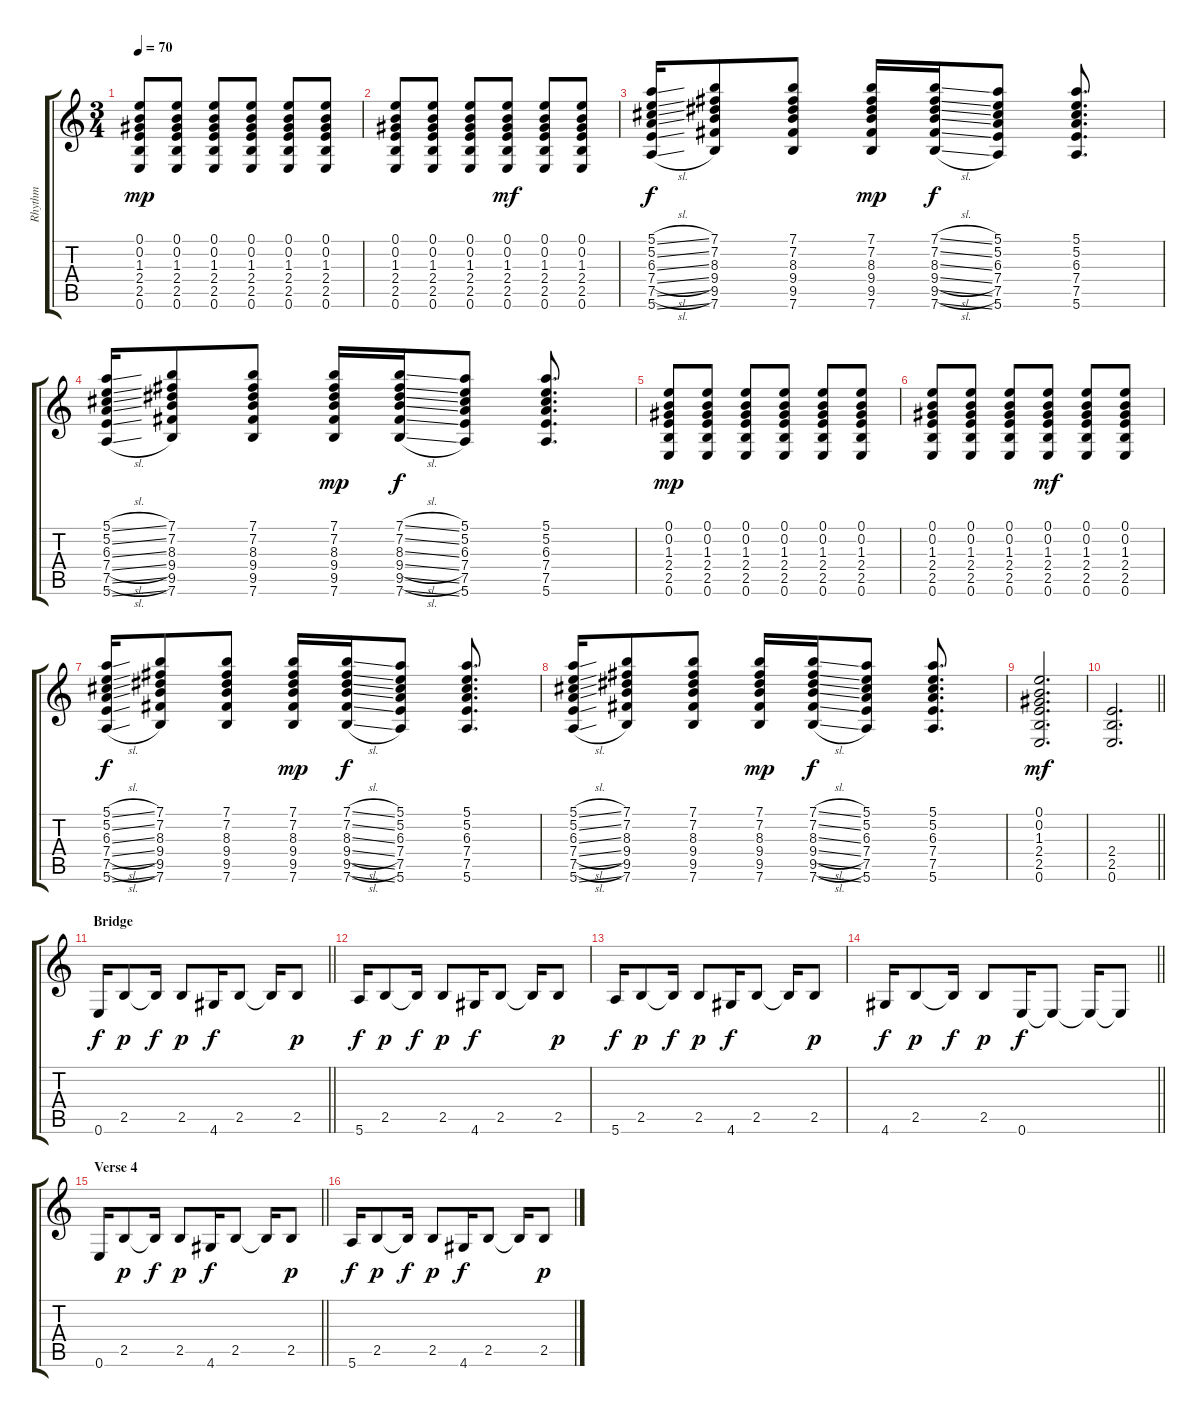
\track ("Rhythm" "Rhythm") {instrument electricguitarclean}
\staff {score tabs}
\tuning (E4 B3 G3 D3 A2 E2) {hide}
\ts (3 4)
\tempo 70
\clef g2
\ks c
(0.1 0.2 1.3 2.4 2.5 0.6).8{dy mp} (0.1 0.2 1.3 2.4 2.5 0.6).8 (0.1 0.2 1.3 2.4 2.5 0.6).8 (0.1 0.2 1.3 2.4 2.5 0.6).8 (0.1 0.2 1.3 2.4 2.5 0.6).8 (0.1 0.2 1.3 2.4 2.5 0.6).8 |
(0.1 0.2 1.3 2.4 2.5 0.6).8 (0.1 0.2 1.3 2.4 2.5 0.6).8 (0.1 0.2 1.3 2.4 2.5 0.6).8 (0.1 0.2 1.3 2.4 2.5 0.6).8{dy mf} (0.1 0.2 1.3 2.4 2.5 0.6).8 (0.1 0.2 1.3 2.4 2.5 0.6).8 |
(5.1{sl} 5.2{sl} 6.3{sl} 7.4{sl} 7.5{sl} 5.6{sl}).16{dy f} (7.1 7.2 8.3 9.4 9.5 7.6).8 (7.1 7.2 8.3 9.4 9.5 7.6).8 (7.1 7.2 8.3 9.4 9.5 7.6).16{dy mp} (7.1{sl} 7.2{sl} 8.3{sl} 9.4{sl} 9.5{sl} 7.6{sl}).16{dy f} (5.1 5.2 6.3 7.4 7.5 5.6).8 (5.1 5.2 6.3 7.4 7.5 5.6).8{d} |
(5.1{sl} 5.2{sl} 6.3{sl} 7.4{sl} 7.5{sl} 5.6{sl}).16 (7.1 7.2 8.3 9.4 9.5 7.6).8 (7.1 7.2 8.3 9.4 9.5 7.6).8 (7.1 7.2 8.3 9.4 9.5 7.6).16{dy mp} (7.1{sl} 7.2{sl} 8.3{sl} 9.4{sl} 9.5{sl} 7.6{sl}).16{dy f} (5.1 5.2 6.3 7.4 7.5 5.6).8 (5.1 5.2 6.3 7.4 7.5 5.6).8{d} |
(0.1 0.2 1.3 2.4 2.5 0.6).8{dy mp} (0.1 0.2 1.3 2.4 2.5 0.6).8 (0.1 0.2 1.3 2.4 2.5 0.6).8 (0.1 0.2 1.3 2.4 2.5 0.6).8 (0.1 0.2 1.3 2.4 2.5 0.6).8 (0.1 0.2 1.3 2.4 2.5 0.6).8 |
(0.1 0.2 1.3 2.4 2.5 0.6).8 (0.1 0.2 1.3 2.4 2.5 0.6).8 (0.1 0.2 1.3 2.4 2.5 0.6).8 (0.1 0.2 1.3 2.4 2.5 0.6).8{dy mf} (0.1 0.2 1.3 2.4 2.5 0.6).8 (0.1 0.2 1.3 2.4 2.5 0.6).8 |
(5.1{sl} 5.2{sl} 6.3{sl} 7.4{sl} 7.5{sl} 5.6{sl}).16{dy f} (7.1 7.2 8.3 9.4 9.5 7.6).8 (7.1 7.2 8.3 9.4 9.5 7.6).8 (7.1 7.2 8.3 9.4 9.5 7.6).16{dy mp} (7.1{sl} 7.2{sl} 8.3{sl} 9.4{sl} 9.5{sl} 7.6{sl}).16{dy f} (5.1 5.2 6.3 7.4 7.5 5.6).8 (5.1 5.2 6.3 7.4 7.5 5.6).8{d} |
(5.1{sl} 5.2{sl} 6.3{sl} 7.4{sl} 7.5{sl} 5.6{sl}).16 (7.1 7.2 8.3 9.4 9.5 7.6).8 (7.1 7.2 8.3 9.4 9.5 7.6).8 (7.1 7.2 8.3 9.4 9.5 7.6).16{dy mp} (7.1{sl} 7.2{sl} 8.3{sl} 9.4{sl} 9.5{sl} 7.6{sl}).16{dy f} (5.1 5.2 6.3 7.4 7.5 5.6).8 (5.1 5.2 6.3 7.4 7.5 5.6).8{d} |
(0.1 0.2 1.3 2.4 2.5 0.6).2{d dy mf} |
\barLineRight lightlight
(2.4 2.5 0.6).2{d} |
\section ("" "Bridge")
\barLineRight lightlight
0.6.16{dy f} 2.5.8{dy p} 2.5{t}.16{dy f} 2.5.8{dy p} 4.6.16{dy f} 2.5.8 2.5{t}.16 2.5.8{dy p} |
5.6.16{dy f} 2.5.8{dy p} 2.5{t}.16{dy f} 2.5.8{dy p} 4.6.16{dy f} 2.5.8 2.5{t}.16 2.5.8{dy p} |
5.6.16{dy f} 2.5.8{dy p} 2.5{t}.16{dy f} 2.5.8{dy p} 4.6.16{dy f} 2.5.8 2.5{t}.16 2.5.8{dy p} |
\barLineRight lightlight
4.6.16{dy f} 2.5.8{dy p} 2.5{t}.16{dy f} 2.5.8{dy p} 0.6.16{dy f} 0.6{t}.8 0.6{t}.16 0.6{t}.8 |
\section ("" "Verse 4")
\barLineRight lightlight
0.6.16 2.5.8{dy p} 2.5{t}.16{dy f} 2.5.8{dy p} 4.6.16{dy f} 2.5.8 2.5{t}.16 2.5.8{dy p} |
5.6.16{dy f} 2.5.8{dy p} 2.5{t}.16{dy f} 2.5.8{dy p} 4.6.16{dy f} 2.5.8 2.5{t}.16 2.5.8{dy p}
